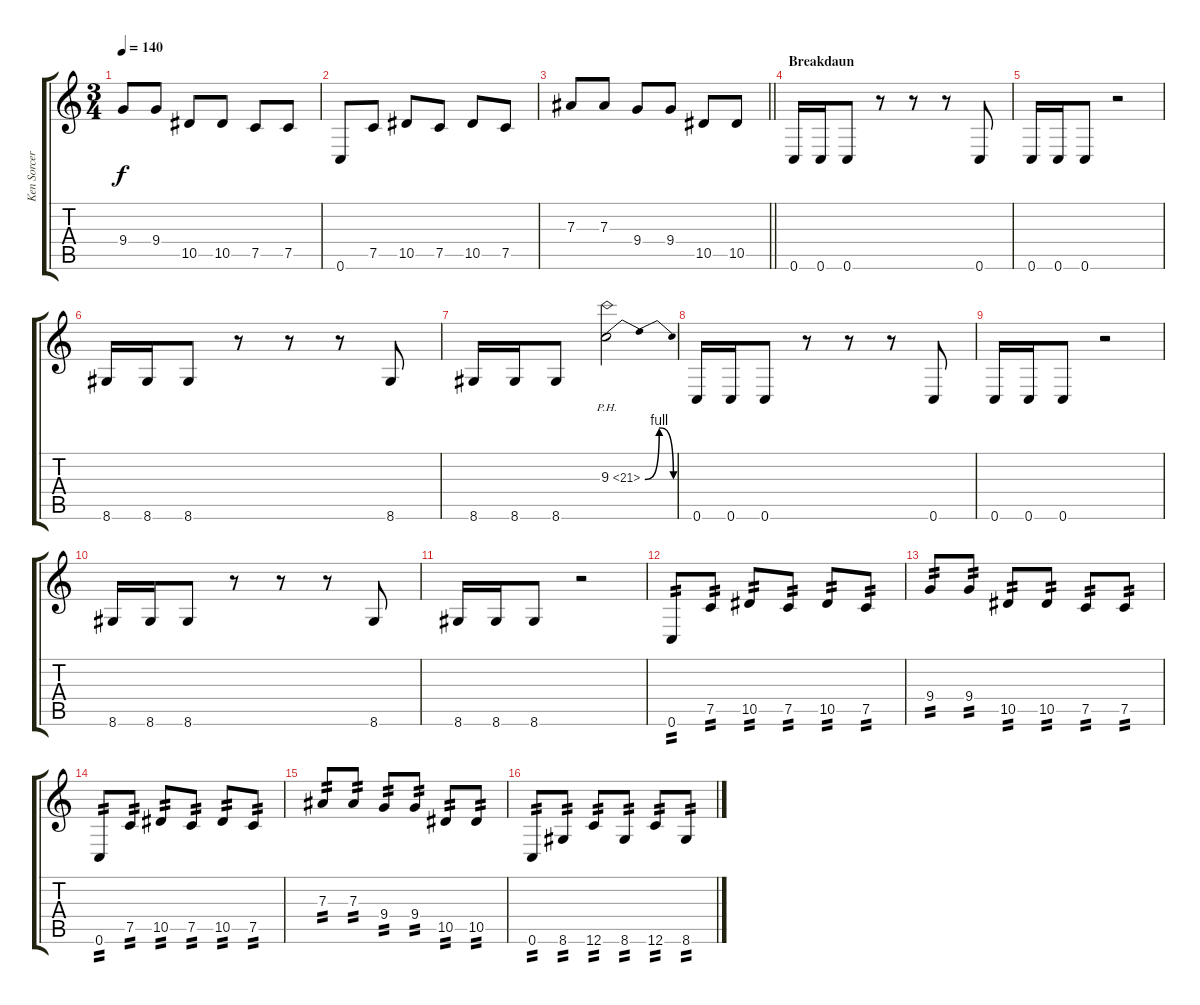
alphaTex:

\track ("Ken Sorceron" "Ken Sorcer") {instrument distortionguitar}
\staff {score tabs}
\tuning (C4 G3 Eb3 Bb2 F2 C2) {hide}
\ts (3 4)
\tempo 140
\clef g2
\ks c
9.4.8{dy f} 9.4.8 10.5.8 10.5.8 7.5.8 7.5.8 |
0.6.8 7.5.8 10.5.8 7.5.8 10.5.8 7.5.8 |
\barLineRight lightlight
7.3.8 7.3.8 9.4.8 9.4.8 10.5.8 10.5.8 |
\section ("" "Breakdaun")
0.6.16 0.6.16 0.6.8 r.8 r.8 r.8 0.6.8 |
0.6.16 0.6.16 0.6.8 r.2 |
8.6.16 8.6.16 8.6.8 r.8 r.8 r.8 8.6.8 |
8.6.16 8.6.16 8.6.8 9.3{be (bendrelease 0 0 35 4 35 4 60 0) ph 12}.2 |
0.6.16 0.6.16 0.6.8 r.8 r.8 r.8 0.6.8 |
0.6.16 0.6.16 0.6.8 r.2 |
8.6.16 8.6.16 8.6.8 r.8 r.8 r.8 8.6.8 |
8.6.16 8.6.16 8.6.8 r.2 |
0.6.8{tp 2} 7.5.8{tp 2} 10.5.8{tp 2} 7.5.8{tp 2} 10.5.8{tp 2} 7.5.8{tp 2} |
9.4.8{tp 2} 9.4.8{tp 2} 10.5.8{tp 2} 10.5.8{tp 2} 7.5.8{tp 2} 7.5.8{tp 2} |
0.6.8{tp 2} 7.5.8{tp 2} 10.5.8{tp 2} 7.5.8{tp 2} 10.5.8{tp 2} 7.5.8{tp 2} |
7.3.8{tp 2} 7.3.8{tp 2} 9.4.8{tp 2} 9.4.8{tp 2} 10.5.8{tp 2} 10.5.8{tp 2} |
0.6.8{tp 2} 8.6.8{tp 2} 12.6.8{tp 2} 8.6.8{tp 2} 12.6.8{tp 2} 8.6.8{tp 2}
